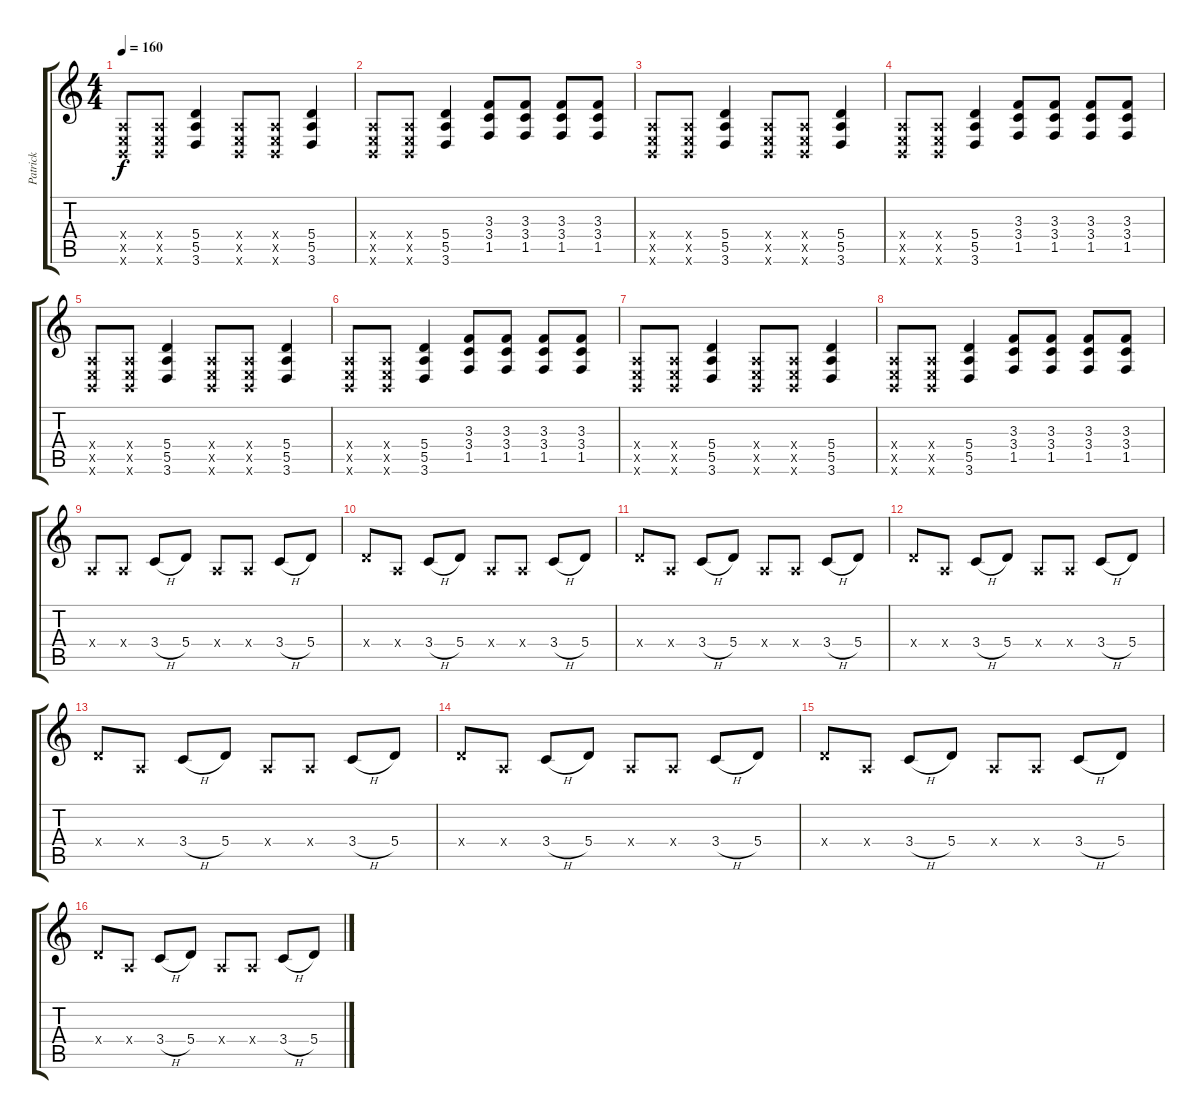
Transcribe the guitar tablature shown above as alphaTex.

\track ("Patrick" "Patrick") {instrument distortionguitar}
\staff {score tabs}
\tuning (B3 Gb3 D3 A2 E2 B1) {hide}
\ts (4 4)
\section ("" "")
\tempo 160
\clef g2
\ks c
(0.4{x} 0.5{x} 0.6{x}).8{dy f instrument distortionguitar} (0.4{x} 0.5{x} 0.6{x}).8 (5.4 5.5 3.6).4 (0.4{x} 0.5{x} 0.6{x}).8 (0.4{x} 0.5{x} 0.6{x}).8 (5.4 5.5 3.6).4 |
(0.4{x} 0.5{x} 0.6{x}).8 (0.4{x} 0.5{x} 0.6{x}).8 (5.4 5.5 3.6).4 (3.3 3.4 1.5).8 (3.3 3.4 1.5).8 (3.3 3.4 1.5).8 (3.3 3.4 1.5).8 |
(0.4{x} 0.5{x} 0.6{x}).8 (0.4{x} 0.5{x} 0.6{x}).8 (5.4 5.5 3.6).4 (0.4{x} 0.5{x} 0.6{x}).8 (0.4{x} 0.5{x} 0.6{x}).8 (5.4 5.5 3.6).4 |
(0.4{x} 0.5{x} 0.6{x}).8 (0.4{x} 0.5{x} 0.6{x}).8 (5.4 5.5 3.6).4 (3.3 3.4 1.5).8 (3.3 3.4 1.5).8 (3.3 3.4 1.5).8 (3.3 3.4 1.5).8 |
(0.4{x} 0.5{x} 0.6{x}).8 (0.4{x} 0.5{x} 0.6{x}).8 (5.4 5.5 3.6).4 (0.4{x} 0.5{x} 0.6{x}).8 (0.4{x} 0.5{x} 0.6{x}).8 (5.4 5.5 3.6).4 |
(0.4{x} 0.5{x} 0.6{x}).8 (0.4{x} 0.5{x} 0.6{x}).8 (5.4 5.5 3.6).4 (3.3 3.4 1.5).8 (3.3 3.4 1.5).8 (3.3 3.4 1.5).8 (3.3 3.4 1.5).8 |
(0.4{x} 0.5{x} 0.6{x}).8 (0.4{x} 0.5{x} 0.6{x}).8 (5.4 5.5 3.6).4 (0.4{x} 0.5{x} 0.6{x}).8 (0.4{x} 0.5{x} 0.6{x}).8 (5.4 5.5 3.6).4 |
(0.4{x} 0.5{x} 0.6{x}).8 (0.4{x} 0.5{x} 0.6{x}).8 (5.4 5.5 3.6).4 (3.3 3.4 1.5).8 (3.3 3.4 1.5).8 (3.3 3.4 1.5).8 (3.3 3.4 1.5).8 |
0.4{x}.8 0.4{x}.8 3.4{h}.8 5.4.8 0.4{x}.8 0.4{x}.8 3.4{h}.8 5.4.8 |
5.4{x}.8 0.4{x}.8 3.4{h}.8 5.4.8 0.4{x}.8 0.4{x}.8 3.4{h}.8 5.4.8 |
5.4{x}.8 0.4{x}.8 3.4{h}.8 5.4.8 0.4{x}.8 0.4{x}.8 3.4{h}.8 5.4.8 |
5.4{x}.8 0.4{x}.8 3.4{h}.8 5.4.8 0.4{x}.8 0.4{x}.8 3.4{h}.8 5.4.8 |
5.4{x}.8 0.4{x}.8 3.4{h}.8 5.4.8 0.4{x}.8 0.4{x}.8 3.4{h}.8 5.4.8 |
5.4{x}.8 0.4{x}.8 3.4{h}.8 5.4.8 0.4{x}.8 0.4{x}.8 3.4{h}.8 5.4.8 |
5.4{x}.8 0.4{x}.8 3.4{h}.8 5.4.8 0.4{x}.8 0.4{x}.8 3.4{h}.8 5.4.8 |
5.4{x}.8 0.4{x}.8 3.4{h}.8 5.4.8 0.4{x}.8 0.4{x}.8 3.4{h}.8 5.4.8
